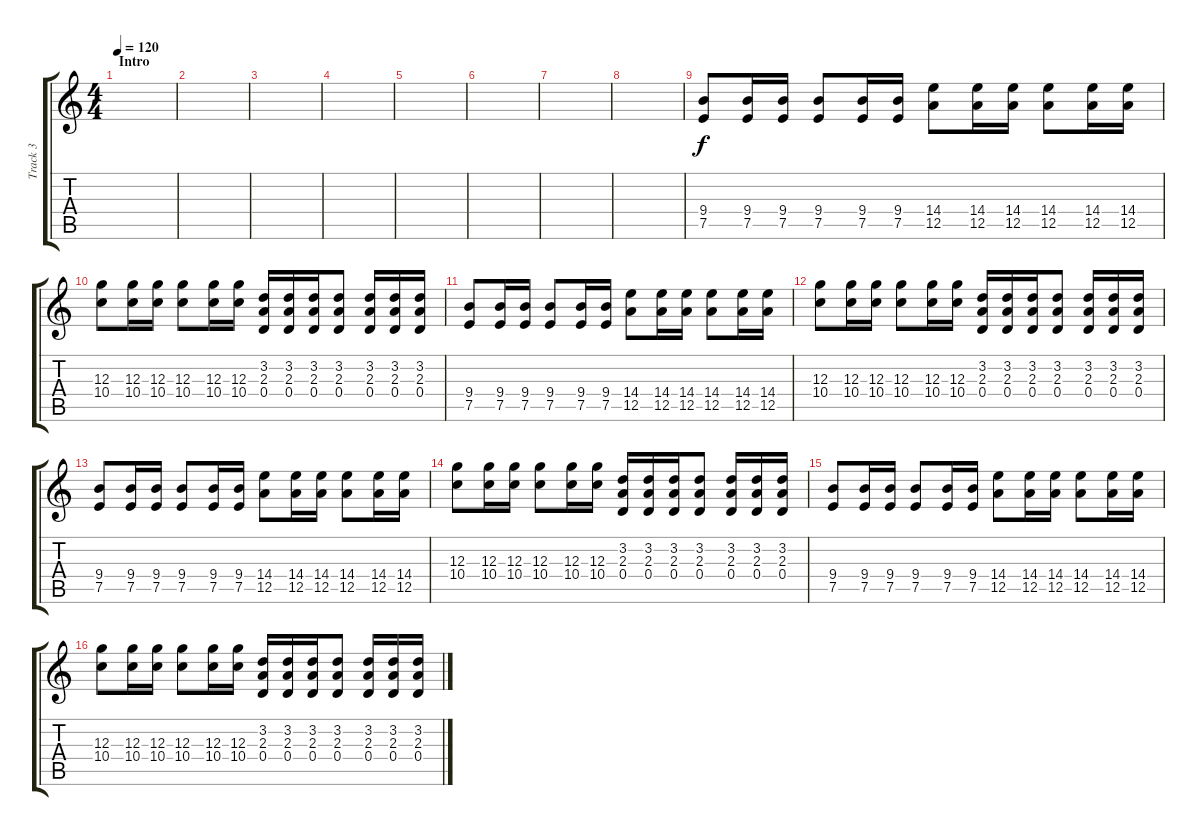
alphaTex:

\track ("Track 3" "Track 3") {instrument distortionguitar}
\staff {score tabs}
\tuning (E4 B3 G3 D3 A2 E2) {hide}
\ts (4 4)
\section ("" "Intro")
\tempo 120
\clef g2
\ks c
|
|
|
|
|
|
|
|
(9.4 7.5).8 (9.4 7.5).16 (9.4 7.5).16 (9.4 7.5).8 (9.4 7.5).16 (9.4 7.5).16 (14.4 12.5).8 (14.4 12.5).16 (14.4 12.5).16 (14.4 12.5).8 (14.4 12.5).16 (14.4 12.5).16 |
(12.3 10.4).8 (12.3 10.4).16 (12.3 10.4).16 (12.3 10.4).8 (12.3 10.4).16 (12.3 10.4).16 (3.2 2.3 0.4).16 (3.2 2.3 0.4).16 (3.2 2.3 0.4).16 (3.2 2.3 0.4).8 (3.2 2.3 0.4).16 (3.2 2.3 0.4).16 (3.2 2.3 0.4).16 |
(9.4 7.5).8 (9.4 7.5).16 (9.4 7.5).16 (9.4 7.5).8 (9.4 7.5).16 (9.4 7.5).16 (14.4 12.5).8 (14.4 12.5).16 (14.4 12.5).16 (14.4 12.5).8 (14.4 12.5).16 (14.4 12.5).16 |
(12.3 10.4).8 (12.3 10.4).16 (12.3 10.4).16 (12.3 10.4).8 (12.3 10.4).16 (12.3 10.4).16 (3.2 2.3 0.4).16 (3.2 2.3 0.4).16 (3.2 2.3 0.4).16 (3.2 2.3 0.4).8 (3.2 2.3 0.4).16 (3.2 2.3 0.4).16 (3.2 2.3 0.4).16 |
(9.4 7.5).8 (9.4 7.5).16 (9.4 7.5).16 (9.4 7.5).8 (9.4 7.5).16 (9.4 7.5).16 (14.4 12.5).8 (14.4 12.5).16 (14.4 12.5).16 (14.4 12.5).8 (14.4 12.5).16 (14.4 12.5).16 |
(12.3 10.4).8 (12.3 10.4).16 (12.3 10.4).16 (12.3 10.4).8 (12.3 10.4).16 (12.3 10.4).16 (3.2 2.3 0.4).16 (3.2 2.3 0.4).16 (3.2 2.3 0.4).16 (3.2 2.3 0.4).8 (3.2 2.3 0.4).16 (3.2 2.3 0.4).16 (3.2 2.3 0.4).16 |
(9.4 7.5).8 (9.4 7.5).16 (9.4 7.5).16 (9.4 7.5).8 (9.4 7.5).16 (9.4 7.5).16 (14.4 12.5).8 (14.4 12.5).16 (14.4 12.5).16 (14.4 12.5).8 (14.4 12.5).16 (14.4 12.5).16 |
(12.3 10.4).8 (12.3 10.4).16 (12.3 10.4).16 (12.3 10.4).8 (12.3 10.4).16 (12.3 10.4).16 (3.2 2.3 0.4).16 (3.2 2.3 0.4).16 (3.2 2.3 0.4).16 (3.2 2.3 0.4).8 (3.2 2.3 0.4).16 (3.2 2.3 0.4).16 (3.2 2.3 0.4).16
